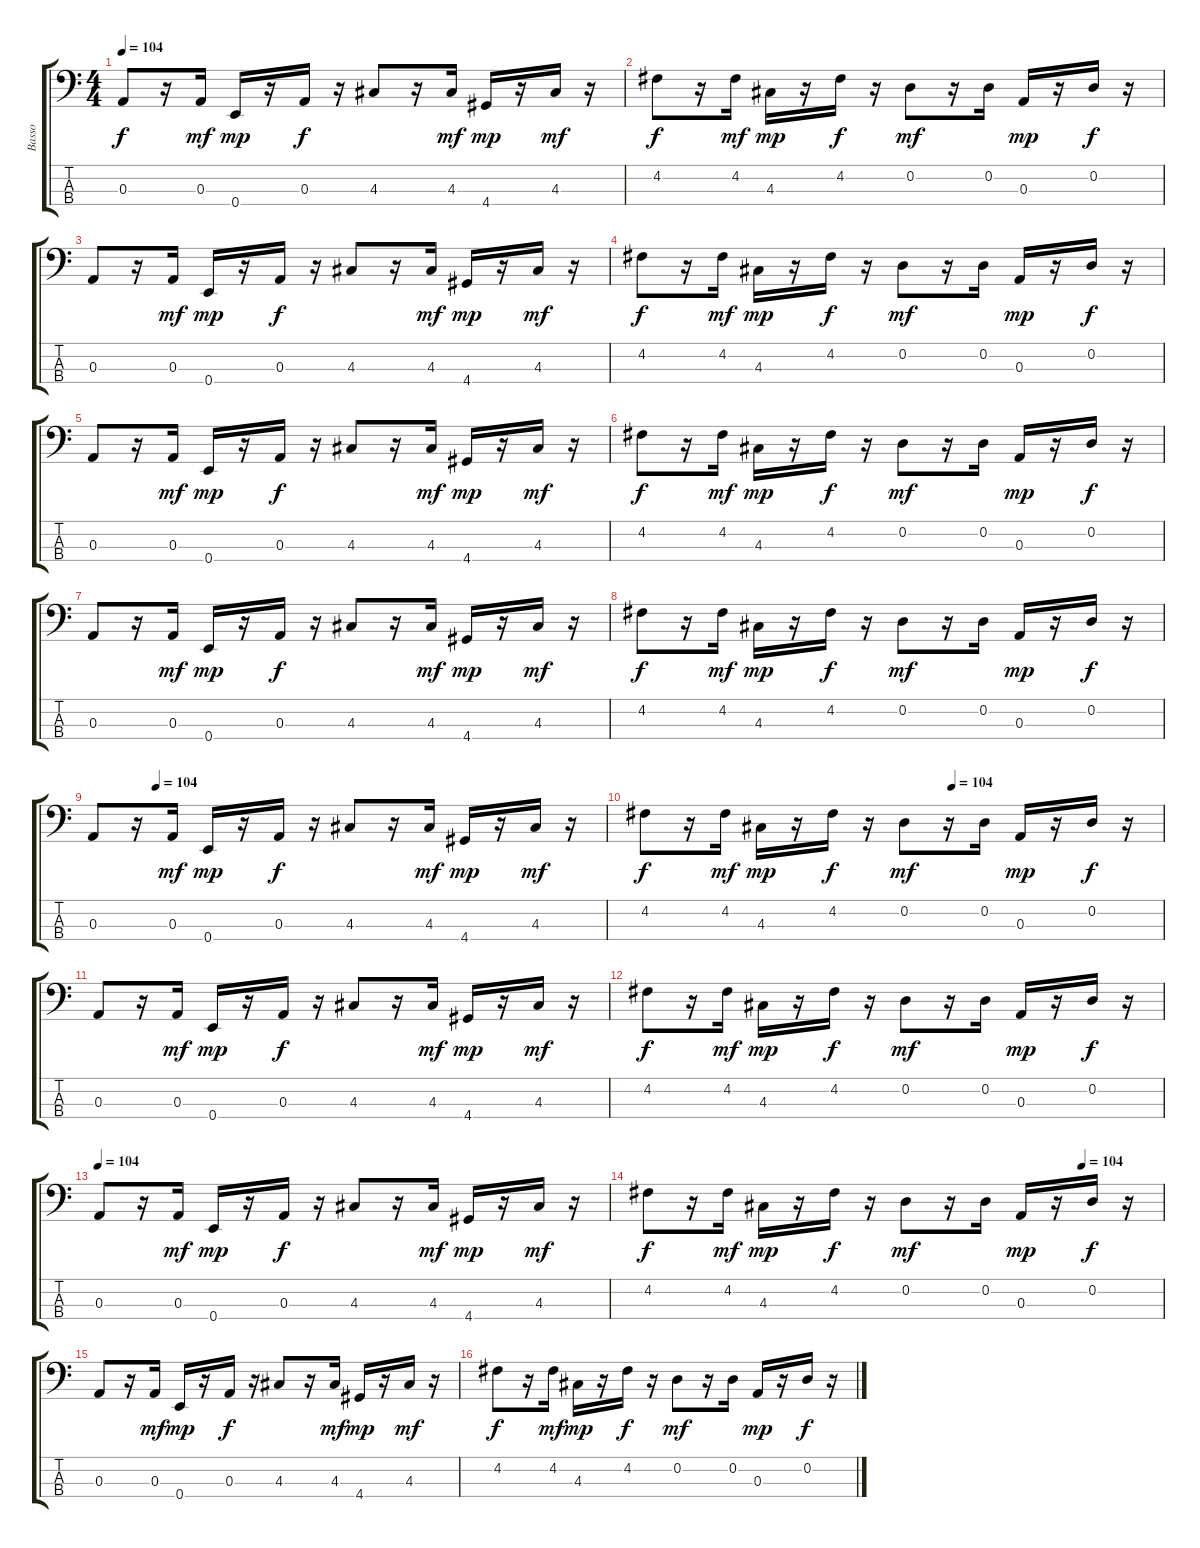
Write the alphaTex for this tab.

\track ("Basso" "Basso") {instrument acousticguitarnylon}
\staff {score tabs}
\tuning (G2 D2 A1 E1) {hide}
\ts (4 4)
\tempo 104
\clef f4
\ks c
0.3.8{dy f} r.16 0.3.16{dy mf} 0.4.16{dy mp} r.16 0.3.16{dy f} r.16 4.3.8 r.16 4.3.16{dy mf} 4.4.16{dy mp} r.16 4.3.16{dy mf} r.16 |
4.2.8{dy f} r.16 4.2.16{dy mf} 4.3.16{dy mp} r.16 4.2.16{dy f} r.16 0.2.8{dy mf} r.16 0.2.16 0.3.16{dy mp} r.16 0.2.16{dy f} r.16 |
0.3.8 r.16 0.3.16{dy mf} 0.4.16{dy mp} r.16 0.3.16{dy f} r.16 4.3.8 r.16 4.3.16{dy mf} 4.4.16{dy mp} r.16 4.3.16{dy mf} r.16 |
4.2.8{dy f} r.16 4.2.16{dy mf} 4.3.16{dy mp} r.16 4.2.16{dy f} r.16 0.2.8{dy mf} r.16 0.2.16 0.3.16{dy mp} r.16 0.2.16{dy f} r.16 |
0.3.8 r.16 0.3.16{dy mf} 0.4.16{dy mp} r.16 0.3.16{dy f} r.16 4.3.8 r.16 4.3.16{dy mf} 4.4.16{dy mp} r.16 4.3.16{dy mf} r.16 |
4.2.8{dy f} r.16 4.2.16{dy mf} 4.3.16{dy mp} r.16 4.2.16{dy f} r.16 0.2.8{dy mf} r.16 0.2.16 0.3.16{dy mp} r.16 0.2.16{dy f} r.16 |
0.3.8 r.16 0.3.16{dy mf} 0.4.16{dy mp} r.16 0.3.16{dy f} r.16 4.3.8 r.16 4.3.16{dy mf} 4.4.16{dy mp} r.16 4.3.16{dy mf} r.16 |
4.2.8{dy f} r.16 4.2.16{dy mf} 4.3.16{dy mp} r.16 4.2.16{dy f} r.16 0.2.8{dy mf} r.16 0.2.16 0.3.16{dy mp} r.16 0.2.16{dy f} r.16 |
\tempo (104 0.125)
0.3.8 r.16 0.3.16{dy mf} 0.4.16{dy mp} r.16 0.3.16{dy f} r.16 4.3.8 r.16 4.3.16{dy mf} 4.4.16{dy mp} r.16 4.3.16{dy mf} r.16 |
\tempo (104 0.59375)
4.2.8{dy f} r.16 4.2.16{dy mf} 4.3.16{dy mp} r.16 4.2.16{dy f} r.16 0.2.8{dy mf} r.16 0.2.16 0.3.16{dy mp} r.16 0.2.16{dy f} r.16 |
0.3.8 r.16 0.3.16{dy mf} 0.4.16{dy mp} r.16 0.3.16{dy f} r.16 4.3.8 r.16 4.3.16{dy mf} 4.4.16{dy mp} r.16 4.3.16{dy mf} r.16 |
4.2.8{dy f} r.16 4.2.16{dy mf} 4.3.16{dy mp} r.16 4.2.16{dy f} r.16 0.2.8{dy mf} r.16 0.2.16 0.3.16{dy mp} r.16 0.2.16{dy f} r.16 |
\tempo 104
0.3.8 r.16 0.3.16{dy mf} 0.4.16{dy mp} r.16 0.3.16{dy f} r.16 4.3.8 r.16 4.3.16{dy mf} 4.4.16{dy mp} r.16 4.3.16{dy mf} r.16 |
\tempo (104 0.84375)
4.2.8{dy f} r.16 4.2.16{dy mf} 4.3.16{dy mp} r.16 4.2.16{dy f} r.16 0.2.8{dy mf} r.16 0.2.16 0.3.16{dy mp} r.16 0.2.16{dy f} r.16 |
0.3.8 r.16 0.3.16{dy mf} 0.4.16{dy mp} r.16 0.3.16{dy f} r.16 4.3.8 r.16 4.3.16{dy mf} 4.4.16{dy mp} r.16 4.3.16{dy mf} r.16 |
4.2.8{dy f} r.16 4.2.16{dy mf} 4.3.16{dy mp} r.16 4.2.16{dy f} r.16 0.2.8{dy mf} r.16 0.2.16 0.3.16{dy mp} r.16 0.2.16{dy f} r.16
